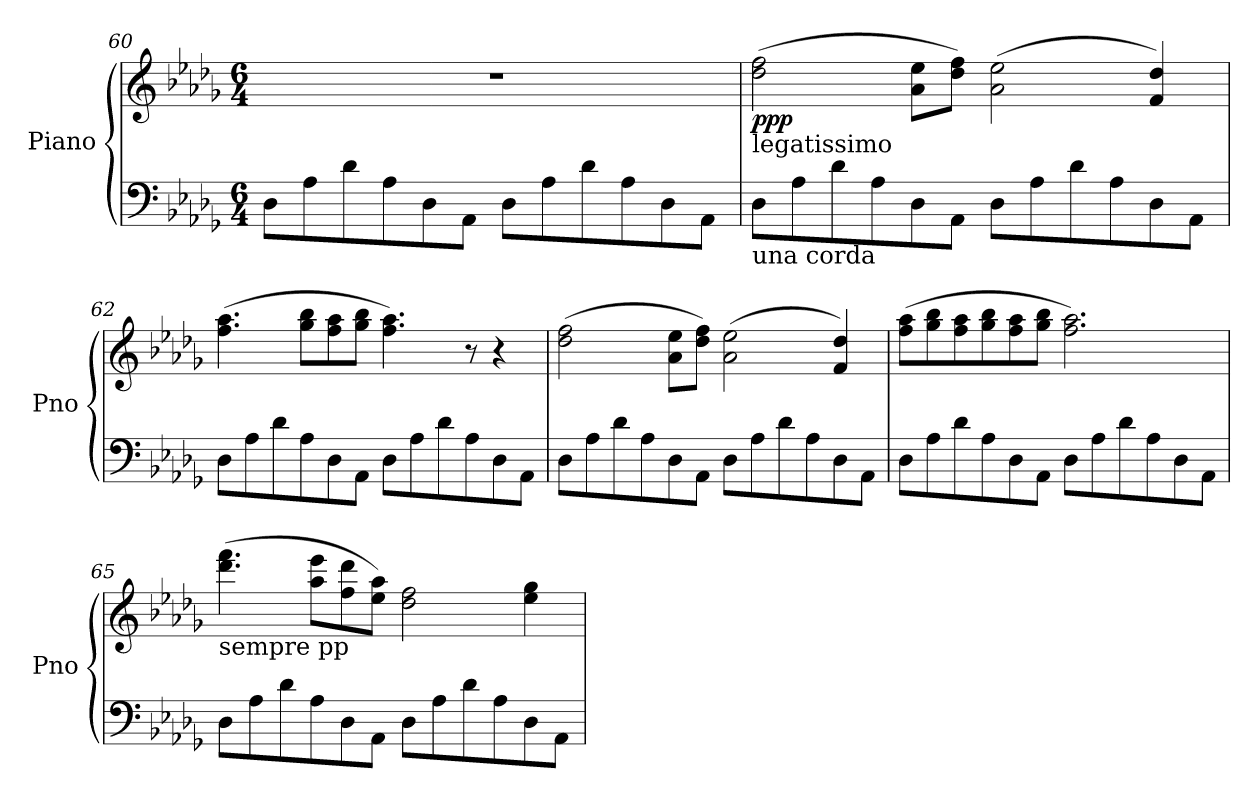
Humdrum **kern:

**kern	**kern	**dynam
*part1	*part1	*part1
*staff2	*staff1	*staff1/2
*I"Piano	*	*
*I'Pno	*	*
*clefF4	*clefG2	*
*k[b-e-a-d-g-]	*k[b-e-a-d-g-]	*
*D-:	*D-:	*
*M6/4	*M6/4	*
=60	=60	=60
8D-\L	1.r	.
8A-\	.	.
8d-\	.	.
8A-\	.	.
8D-\	.	.
8AA-\J	.	.
8D-\L	.	.
8A-\	.	.
8d-\	.	.
8A-\	.	.
8D-\	.	.
8AA-\J	.	.
!!LO:PB:g=z
=61	=61	=61
!	!LO:TX:b:t=legatissimo	!
!LO:TX:b:t=una corda	!	!
!	!	!LO:DY:b
8D-\L	(2dd-\ 2ff\	ppp
8A-\	.	.
8d-\	.	.
8A-\	.	.
8D-\	8a-\ 8ee-\L	.
8AA-\J	8dd-\ 8ff\J)	.
8D-\L	(2a-\ 2ee-\	.
8A-\	.	.
8d-\	.	.
8A-\	.	.
8D-\	4f/ 4dd-/)	.
8AA-\J	.	.
=62	=62	=62
8D-\L	(4.ff\ 4.aa-\	.
8A-\	.	.
8d-\	.	.
8A-\	8gg-\ 8bb-\L	.
8D-\	8ff\ 8aa-\	.
8AA-\J	8gg-\ 8bb-\J	.
8D-\L	4.ff\ 4.aa-\)	.
8A-\	.	.
8d-\	.	.
8A-\	8r	.
8D-\	4r	.
8AA-\J	.	.
=63	=63	=63
8D-\L	(2dd-\ 2ff\	.
8A-\	.	.
8d-\	.	.
8A-\	.	.
8D-\	8a-\ 8ee-\L	.
8AA-\J	8dd-\ 8ff\J)	.
8D-\L	(2a-\ 2ee-\	.
8A-\	.	.
8d-\	.	.
8A-\	.	.
8D-\	4f/ 4dd-/)	.
8AA-\J	.	.
=64	=64	=64
8D-\L	(8ff\ 8aa-\L	.
8A-\	8gg-\ 8bb-\	.
8d-\	8ff\ 8aa-\	.
8A-\	8gg-\ 8bb-\	.
8D-\	8ff\ 8aa-\	.
8AA-\J	8gg-\ 8bb-\J	.
8D-\L	2.ff\ 2.aa-\)	.
8A-\	.	.
8d-\	.	.
8A-\	.	.
8D-\	.	.
8AA-\J	.	.
!!LO:LB:g=z
=65	=65	=65
!	!LO:TX:b:t=sempre pp	!
8D-\L	(4.ddd-\ 4.fff\	.
8A-\	.	.
8d-\	.	.
8A-\	8aa-\ 8eee-\L	.
8D-\	8ff\ 8ddd-\	.
8AA-\J	8ee-\ 8aa-\J)	.
8D-\L	2dd-\ 2ff\	.
8A-\	.	.
8d-\	.	.
8A-\	.	.
8D-\	4ee-\ 4gg-\	.
8AA-\J	.	.
=	=	=
*-	*-	*-
